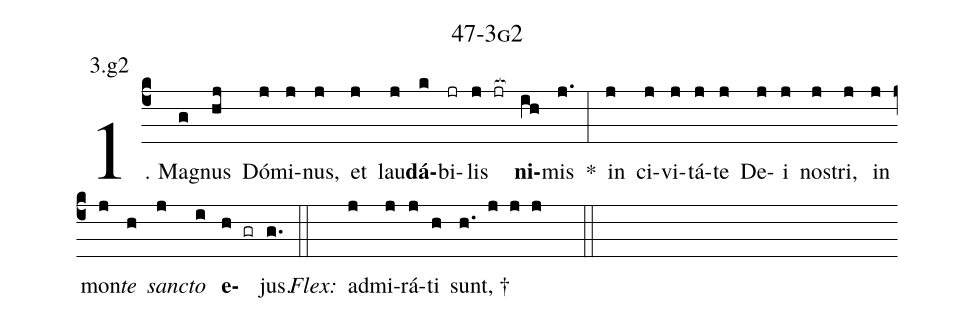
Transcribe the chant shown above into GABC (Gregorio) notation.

name: 47-3g2;
annotation: 3.g2;
%%
(c4)1. Ma(g)gnus(hj) Dó(j)mi(j)nus,(j) et(j) lau(j)<b>dá</b>(k)bi(jr)lis(j jr[ocb:1{]) <b>ni</b>(ih[ocb:0}])mis(j.) *(:) in(j) ci(j)vi(j)tá(j)te(j) De(j)i(j) nos(j)tri,(j) in(j) mon(j)<i>te</i>(h) <i>sanc</i>(j)<i>to</i>(i) <b>e</b>(h gr)jus.(g.) (::)
<i>Flex:</i>()  ad(j)mi(j)rá(j)ti(h) sunt, †(h. j j j  ::)
